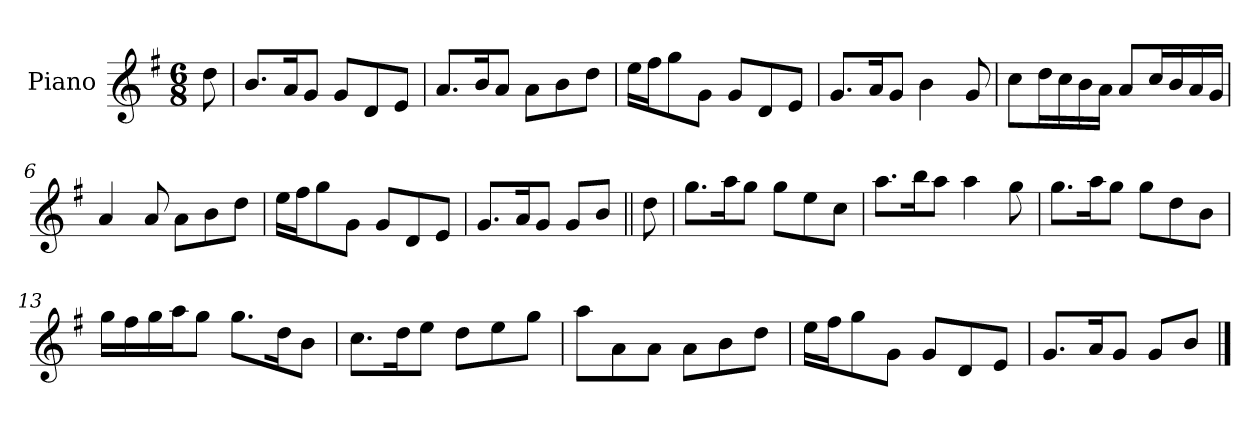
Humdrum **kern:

**kern
*part1
*staff1
*I"Piano
*I'Pno.
*clefG2
*k[f#]
*M6/8
=
8dd\
=1
8.b/L
16a/K
8g/J
8g/L
8d/
8e/J
=2
8.a/L
16b/K
8a/J
8a\L
8b\
8dd\J
=3
16ee\LL
16ff#\J
8gg\
8g\J
8g/L
8d/
8e/J
=4
8.g/L
16a/K
8g/J
4b\
8g/
=5
8cc\L
16dd\L
16cc\
16b\
16a\JJ
8a/L
16cc/L
16b/
16a/
16g/JJ
!!LO:LB:g=z
=6
4a/
8a/
8a\L
8b\
8dd\J
=7
16ee\LL
16ff#\J
8gg\
8g\J
8g/L
8d/
8e/J
=8
8.g/L
16a/K
8g/J
8g/L
8b/J
=9||
8dd\
=10
8.gg\L
16aa\K
8gg\J
8gg\L
8ee\
8cc\J
=11
8.aa\L
16bb\K
8aa\J
4aa\
8gg\
=12
8.gg\L
16aa\K
8gg\J
8gg\L
8dd\
8b\J
!!LO:LB:g=z
=13
16gg\LL
16ff#\
16gg\
16aa\J
8gg\J
8.gg\L
16dd\K
8b\J
=14
8.cc\L
16dd\K
8ee\J
8dd\L
8ee\
8gg\J
=15
8aa\L
8a\
8a\J
8a\L
8b\
8dd\J
=16
16ee\LL
16ff#\J
8gg\
8g\J
8g/L
8d/
8e/J
=17
8.g/L
16a/K
8g/J
8g/L
8b/J
==
*-
